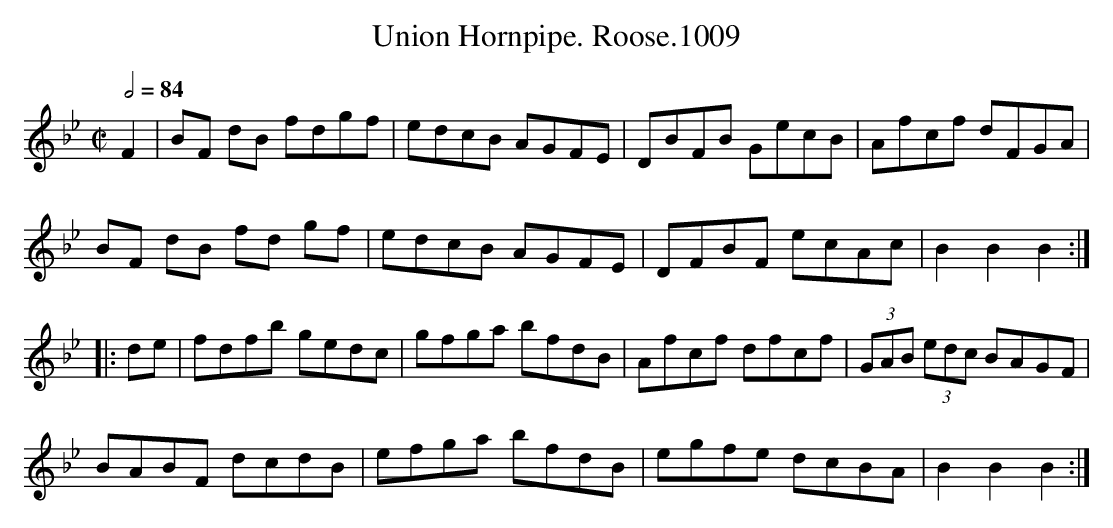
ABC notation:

X:1
T:Union Hornpipe. Roose.1009
M:C|
L:1/8
Q:1/2=84
K:Gm
F2|BF dB fdgf|edcB AGFE|DBFB GecB|Afcf dFGA|
BF dB fd gf|edcB AGFE|DFBF ecAc|B2B2B2:|
|:de|fdfb gedc|gfga bfdB|Afcf dfcf|(3GAB (3edc BAGF|
BABF dcdB|efga bfdB|egfe dcBA|B2B2B2:|
